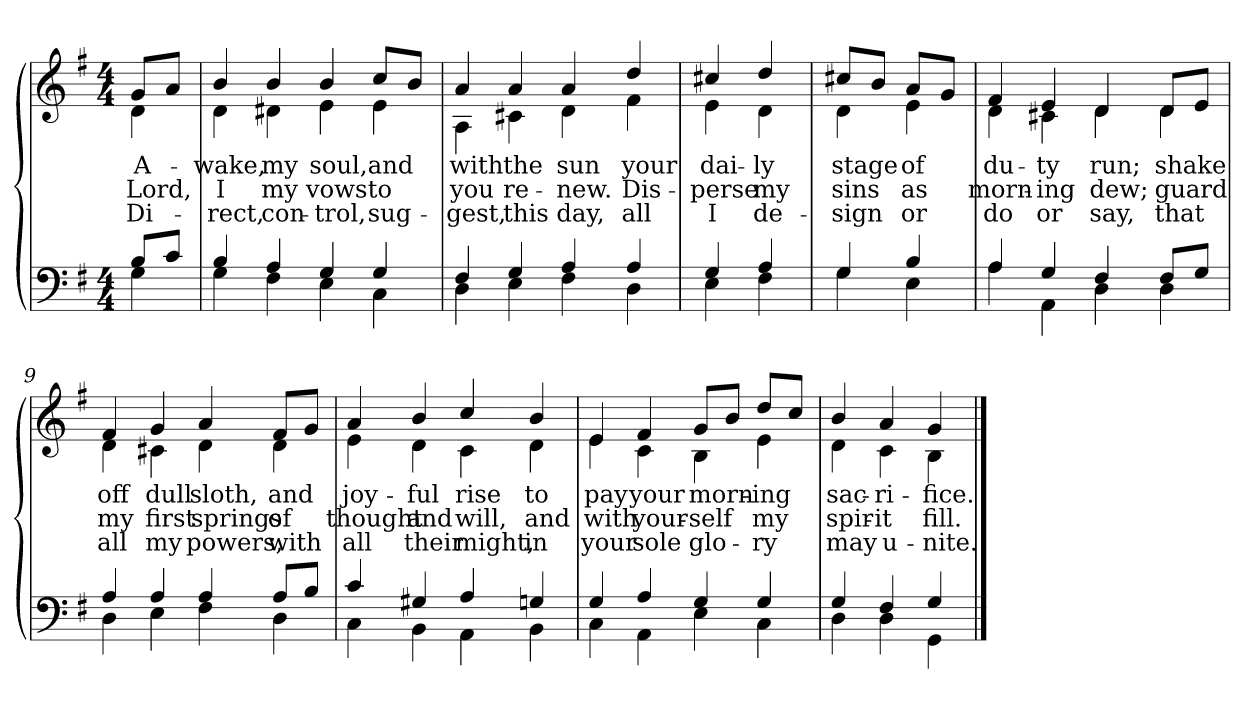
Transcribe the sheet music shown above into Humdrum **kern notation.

**kern	**kern	**text	**text	**text
*part2	*part1	*part1	*part1	*part1
*staff2	*staff1	*staff1	*staff1	*staff1
*clefF4	*clefG2	*	*	*
*k[f#]	*k[f#]	*	*	*
*M4/4	*M4/4	*	*	*
=1	=1	=1	=1	=1
*^	*	*	*	*
!	!	!LO:TX:b:i:t=Verse	!	!	!
!	!	!	!LO:LY:b	!LO:LY:b	!LO:LY:b
*	*	*^	*	*	*
8B/L	4G\	8g/L	4d\	A-	Lord,	Di-
8c/J	.	8a/J	.	.	.	.
=2	=2	=2	=2	=2	=2	=2
!	!	!	!	!LO:LY:b	!LO:LY:b	!LO:LY:b
4B/	4G\	4b/	4d\	-wake,	I	-rect,
!	!	!	!	!LO:LY:b	!LO:LY:b	!LO:LY:b
4A/	4F#\	4b/	4d#X\	my	my	con-
!	!	!	!	!LO:LY:b	!LO:LY:b	!LO:LY:b
4G/	4E\	4b/	4e\	soul,	vows	-trol,
!	!	!	!	!LO:LY:b	!LO:LY:b	!LO:LY:b
4G/	4C\	8cc/L	4e\	and	to	sug-
.	.	8b/J	.	.	.	.
=3	=3	=3	=3	=3	=3	=3
!	!	!	!	!LO:LY:b	!LO:LY:b	!LO:LY:b
4F#/	4D\	4a/	4A\	with	you	-gest,
!	!	!	!	!LO:LY:b	!LO:LY:b	!LO:LY:b
4G/	4E\	4a/	4c#X\	the	re-	this
!	!	!	!	!LO:LY:b	!LO:LY:b	!LO:LY:b
4A/	4F#\	4a/	4d\	sun	-new.	day,
!!LO:LB:g=z	!!
=4-	=4-	=4-	=4-	=4-	=4-	=4-
!	!	!	!	!LO:LY:b	!LO:LY:b	!LO:LY:b
4A/	4D\	4dd/	4f#\	your	Dis-	all
=5	=5	=5	=5	=5	=5	=5
!	!	!	!	!LO:LY:b	!LO:LY:b	!LO:LY:b
4G/	4E\	4cc#X/	4e\	dai-	-perse	I
!	!	!	!	!LO:LY:b	!LO:LY:b	!LO:LY:b
4A/	4F#\	4dd/	4d\	-ly	my	de-
=6	=6	=6	=6	=6	=6	=6
!	!	!	!	!LO:LY:b	!LO:LY:b	!LO:LY:b
4G/	4G\	8cc#i/L	4d\	stage	sins	-sign
.	.	8b/J	.	.	.	.
!	!	!	!	!LO:LY:b	!LO:LY:b	!LO:LY:b
4B/	4E\	8a/L	4e\	of	as	or
.	.	8g/J	.	.	.	.
=7	=7	=7	=7	=7	=7	=7
!	!	!	!	!LO:LY:b	!LO:LY:b	!LO:LY:b
4A/	4A\	4f#/	4d\	du-	morn-	do
!	!	!	!	!LO:LY:b	!LO:LY:b	!LO:LY:b
4G/	4AA\	4e/	4c#X\	-ty	-ing	or
!	!	!	!	!LO:LY:b	!LO:LY:b	!LO:LY:b
4F#/	4D\	4d/	4d\	run;	dew;	say,
!!LO:LB:g=z	!!
=8-	=8-	=8-	=8-	=8-	=8-	=8-
!	!	!	!	!LO:LY:b	!LO:LY:b	!LO:LY:b
8F#/L	4D\	8d/L	4d\	shake	guard	that
8G/J	.	8e/J	.	.	.	.
=9	=9	=9	=9	=9	=9	=9
!	!	!	!	!LO:LY:b	!LO:LY:b	!LO:LY:b
4A/	4D\	4f#/	4d\	off	my	all
!	!	!	!	!LO:LY:b	!LO:LY:b	!LO:LY:b
4A/	4E\	4g/	4c#X\	dull	first	my
!	!	!	!	!LO:LY:b	!LO:LY:b	!LO:LY:b
4A/	4F#\	4a/	4d\	sloth,	springs	powers,
!	!	!	!	!LO:LY:b	!LO:LY:b	!LO:LY:b
8A/L	4D\	8f#/L	4d\	and	of	with
8B/J	.	8g/J	.	.	.	.
=10	=10	=10	=10	=10	=10	=10
!	!	!	!	!LO:LY:b	!LO:LY:b	!LO:LY:b
4c/	4C\	4a/	4e\	joy-	thought	all
!	!	!	!	!LO:LY:b	!LO:LY:b	!LO:LY:b
4G#X/	4BB\	4b/	4d\	-ful	and	their
!	!	!	!	!LO:LY:b	!LO:LY:b	!LO:LY:b
4A/	4AA\	4cc/	4c\	rise	will,	might,
!!LO:LB:g=z	!!
=11-	=11-	=11-	=11-	=11-	=11-	=11-
!	!	!	!	!LO:LY:b	!LO:LY:b	!LO:LY:b
4G/	4BB\	4b/	4d\	to	and	in
=12	=12	=12	=12	=12	=12	=12
!	!	!	!	!LO:LY:b	!LO:LY:b	!LO:LY:b
4G/	4C\	4e/	4e\	pay	with	your
!	!	!	!	!LO:LY:b	!LO:LY:b	!LO:LY:b
4A/	4AA\	4f#/	4c\	your	your-	sole
!	!	!	!	!LO:LY:b	!LO:LY:b	!LO:LY:b
4G/	4E\	8g/L	4B\	morn-	-self	glo-
.	.	8b/J	.	.	.	.
!	!	!	!	!LO:LY:b	!LO:LY:b	!LO:LY:b
4G/	4C\	8dd/L	4e\	-ing	my	-ry
.	.	8cc/J	.	.	.	.
=13	=13	=13	=13	=13	=13	=13
!	!	!	!	!LO:LY:b	!LO:LY:b	!LO:LY:b
4G/	4D\	4b/	4d\	sac-	spir-	may
!	!	!	!	!LO:LY:b	!LO:LY:b	!LO:LY:b
4F#/	4D\	4a/	4c\	-ri-	-it	u-
!	!	!	!	!LO:LY:b	!LO:LY:b	!LO:LY:b
4G/	4GG\	4g/	4B\	-fice.	fill.	-nite.
*v	*v	*	*	*	*	*
*	*v	*v	*	*	*
==	==	==	==	==
*-	*-	*-	*-	*-
